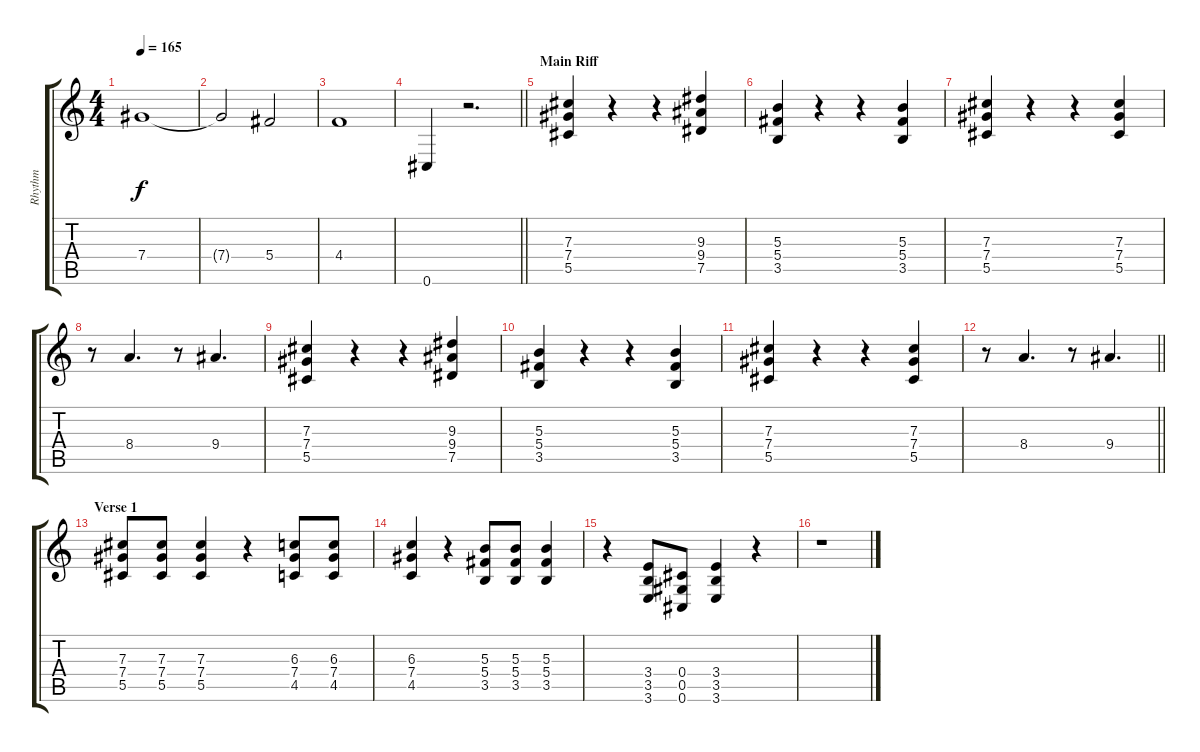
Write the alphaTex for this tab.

\track ("Rhythm" "Rhythm") {instrument overdrivenguitar}
\staff {score tabs}
\tuning (Eb4 Bb3 Gb3 Db3 Ab2 Db2) {hide}
\ts (4 4)
\tempo 165
\clef g2
\ks c
7.4.1{dy f} |
7.4{t}.2 5.4.2 |
4.4.1 |
\barLineRight lightlight
0.6.4 r.2{d} |
\section ("" "Main Riff")
(7.3 7.4 5.5).4 r.4 r.4 (9.3 9.4 7.5).4 |
(5.3 5.4 3.5).4 r.4 r.4 (5.3 5.4 3.5).4 |
(7.3 7.4 5.5).4 r.4 r.4 (7.3 7.4 5.5).4 |
r.8 8.4.4{d} r.8 9.4.4{d} |
(7.3 7.4 5.5).4 r.4 r.4 (9.3 9.4 7.5).4 |
(5.3 5.4 3.5).4 r.4 r.4 (5.3 5.4 3.5).4 |
(7.3 7.4 5.5).4 r.4 r.4 (7.3 7.4 5.5).4 |
\barLineRight lightlight
r.8 8.4.4{d} r.8 9.4.4{d} |
\section ("" "Verse 1")
(7.3 7.4 5.5).8 (7.3 7.4 5.5).8 (7.3 7.4 5.5).4 r.4 (6.3 7.4 4.5).8 (6.3 7.4 4.5).8 |
(6.3 7.4 4.5).4 r.4 (5.3 5.4 3.5).8 (5.3 5.4 3.5).8 (5.3 5.4 3.5).4 |
r.4 (3.4 3.5 3.6).8 (0.4 0.5 0.6).8 (3.4 3.5 3.6).4 r.4 |
r.1
